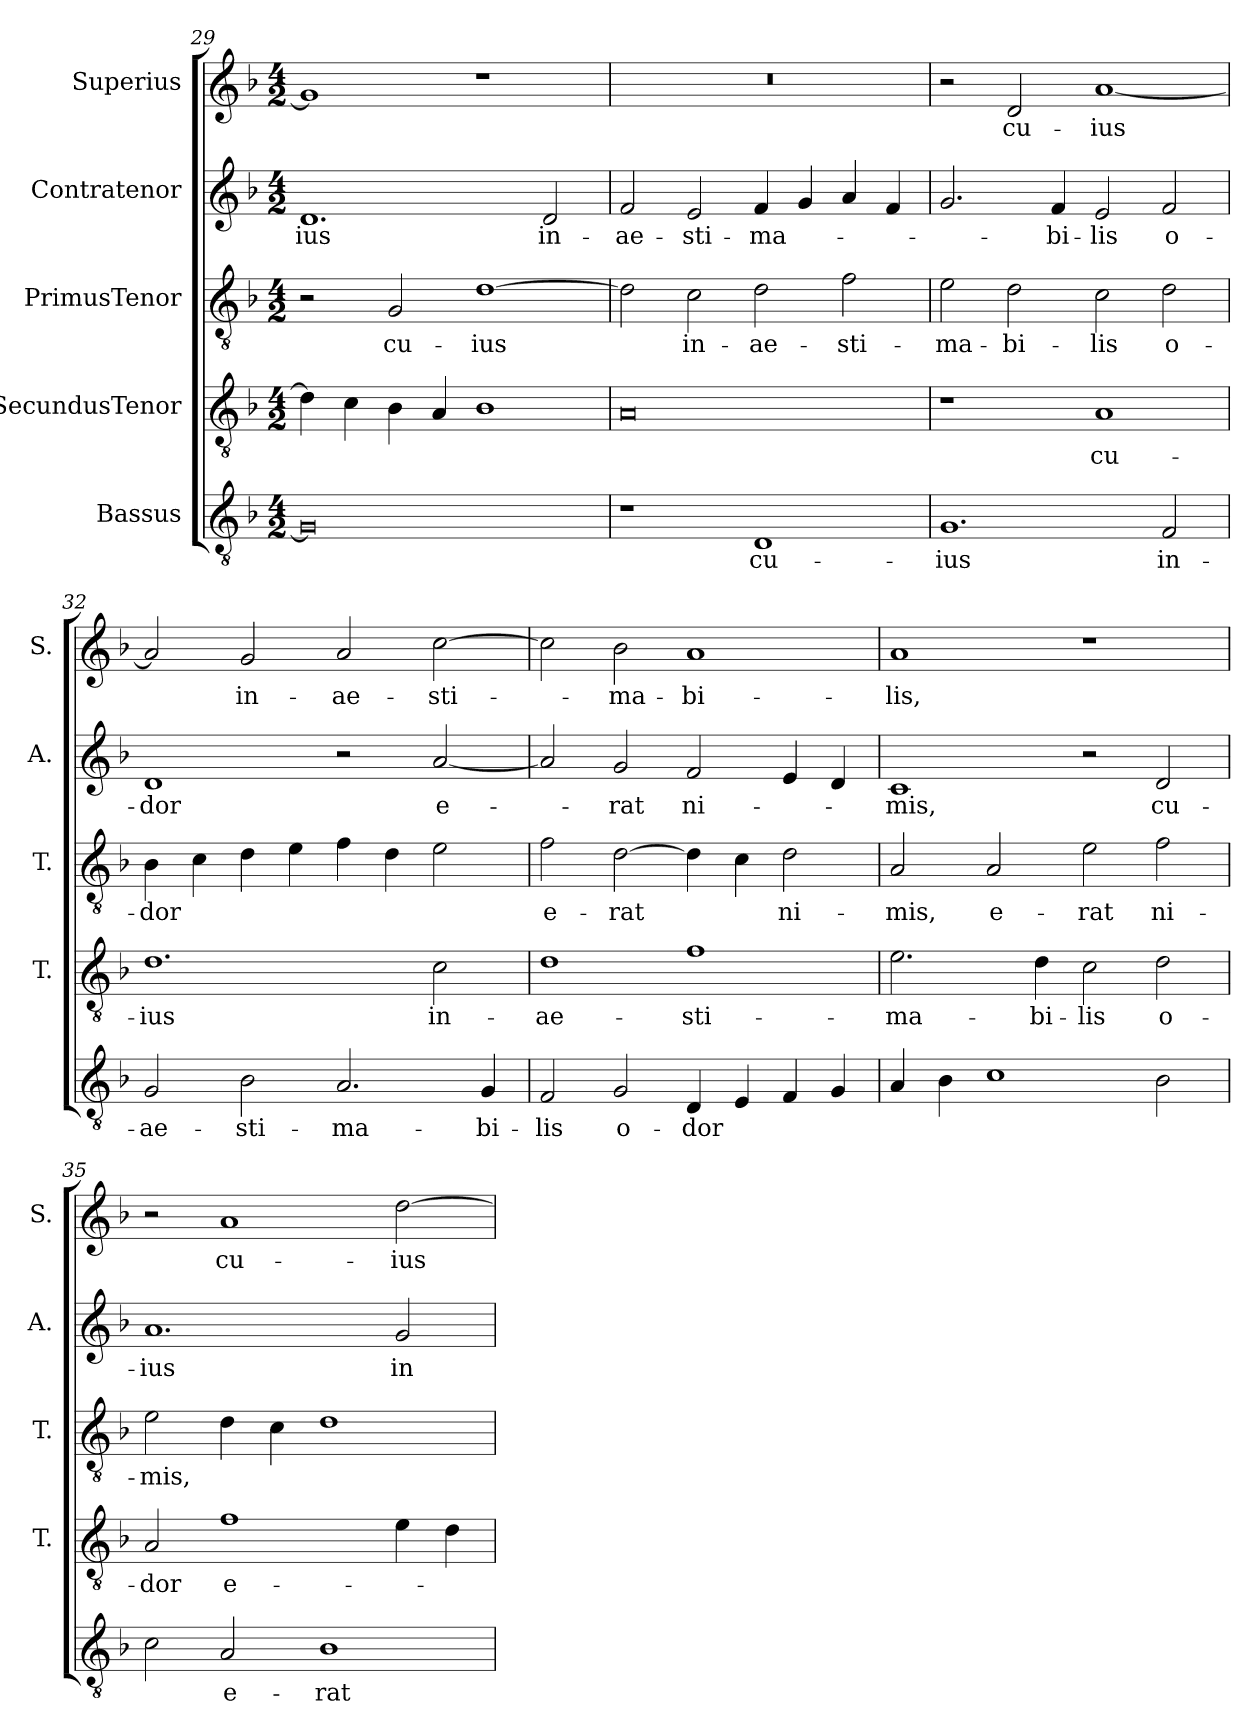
**kern	**text	**kern	**text	**kern	**text	**kern	**text	**kern	**text
*part5	*part5	*part4	*part4	*part3	*part3	*part2	*part2	*part1	*part1
*staff5	*staff5	*staff4	*staff4	*staff3	*staff3	*staff2	*staff2	*staff1	*staff1
*I"Bassus	*	*I"SecundusTenor	*	*I"PrimusTenor	*	*I"Contratenor	*	*I"Superius	*
*	*	*I'T.	*	*I'T.	*	*I'A.	*	*I'S.	*
*clefGv2	*	*clefGv2	*	*clefGv2	*	*clefG2	*	*clefG2	*
*ITrd7c12	*	*ITrd7c12	*	*ITrd7c12	*	*	*	*	*
*k[b-]	*	*k[b-]	*	*k[b-]	*	*k[b-]	*	*k[b-]	*
*F:	*	*F:	*	*F:	*	*F:	*	*F:	*
*M4/2	*	*M4/2	*	*M4/2	*	*M4/2	*	*M4/2	*
=29	=29	=29	=29	=29	=29	=29	=29	=29	=29
0GG/]	.	4D\]	.	2r	.	1.d/	-ius	1g/]	.
.	.	4C\	.	.	.	.	.	.	.
.	.	4BB-\	.	2GG/	cu-	.	.	.	.
.	.	4AA/	.	.	.	.	.	.	.
.	.	1BB-\	.	[1D\	-ius	.	.	1r	.
.	.	.	.	.	.	2d/	in-	.	.
=30	=30	=30	=30	=30	=30	=30	=30	=30	=30
1r	.	0AA/	.	2D\]	.	2f/	-ae-	0r	.
.	.	.	.	2C\	in-	2e/	-sti-	.	.
1DD/	cu-	.	.	2D\	-ae-	4f/	-ma-	.	.
.	.	.	.	.	.	4g/	.	.	.
.	.	.	.	2F\	-sti-	4a/	.	.	.
.	.	.	.	.	.	4f/	.	.	.
=31	=31	=31	=31	=31	=31	=31	=31	=31	=31
1.GG/	-ius	1r	.	2E\	-ma-	2.g/	.	2r	.
.	.	.	.	2D\	-bi-	.	.	2d/	cu-
.	.	.	.	.	.	4f/	-bi-	.	.
.	.	1AA/	cu-	2C\	-lis	2e/	-lis	[1a/	-ius
2FF/	in-	.	.	2D\	o-	2f/	o-	.	.
=32	=32	=32	=32	=32	=32	=32	=32	=32	=32
2GG/	-ae-	1.D\	-ius	4BB-\	-dor	1d/	-dor	2a/]	.
.	.	.	.	4C\	.	.	.	.	.
2BB-\	-sti-	.	.	4D\	.	.	.	2g/	in-
.	.	.	.	4E\	.	.	.	.	.
2.AA/	-ma-	.	.	4F\	.	2r	.	2a/	-ae-
.	.	.	.	4D\	.	.	.	.	.
.	.	2C\	in-	2E\	.	[2a/	e-	[2cc\	-sti-
4GG/	-bi-	.	.	.	.	.	.	.	.
=33	=33	=33	=33	=33	=33	=33	=33	=33	=33
2FF/	-lis	1D\	-ae-	2F\	e-	2a/]	.	2cc\]	.
2GG/	o-	.	.	[2D\	-rat	2g/	-rat	2b-\	-ma-
4DD/	-dor	1F\	-sti-	4D\]	.	2f/	ni-	1a/	-bi-
4EE/	.	.	.	4C\	.	.	.	.	.
4FF/	.	.	.	2D\	ni-	4e/	.	.	.
4GG/	.	.	.	.	.	4d/	.	.	.
=34	=34	=34	=34	=34	=34	=34	=34	=34	=34
4AA/	.	2.E\	-ma-	2AA/	-mis,	1c/	-mis,	1a/	-lis,
4BB-\	.	.	.	.	.	.	.	.	.
1C\	.	.	.	2AA/	e-	.	.	.	.
.	.	4D\	-bi-	.	.	.	.	.	.
.	.	2C\	-lis	2E\	-rat	2r	.	1r	.
2BB-\	.	2D\	o-	2F\	ni-	2d/	cu-	.	.
=35	=35	=35	=35	=35	=35	=35	=35	=35	=35
2C\	.	2AA/	-dor	2E\	-mis,	1.a/	-ius	2r	.
2AA/	e-	1F\	e-	4D\	.	.	.	1a/	cu-
.	.	.	.	4C\	.	.	.	.	.
1BB-\	-rat	.	.	1D\	.	.	.	.	.
.	.	4E\	.	.	.	2g/	in-	[2dd\	-ius
.	.	4D\	.	.	.	.	.	.	.
=	=	=	=	=	=	=	=	=	=
*-	*-	*-	*-	*-	*-	*-	*-	*-	*-
